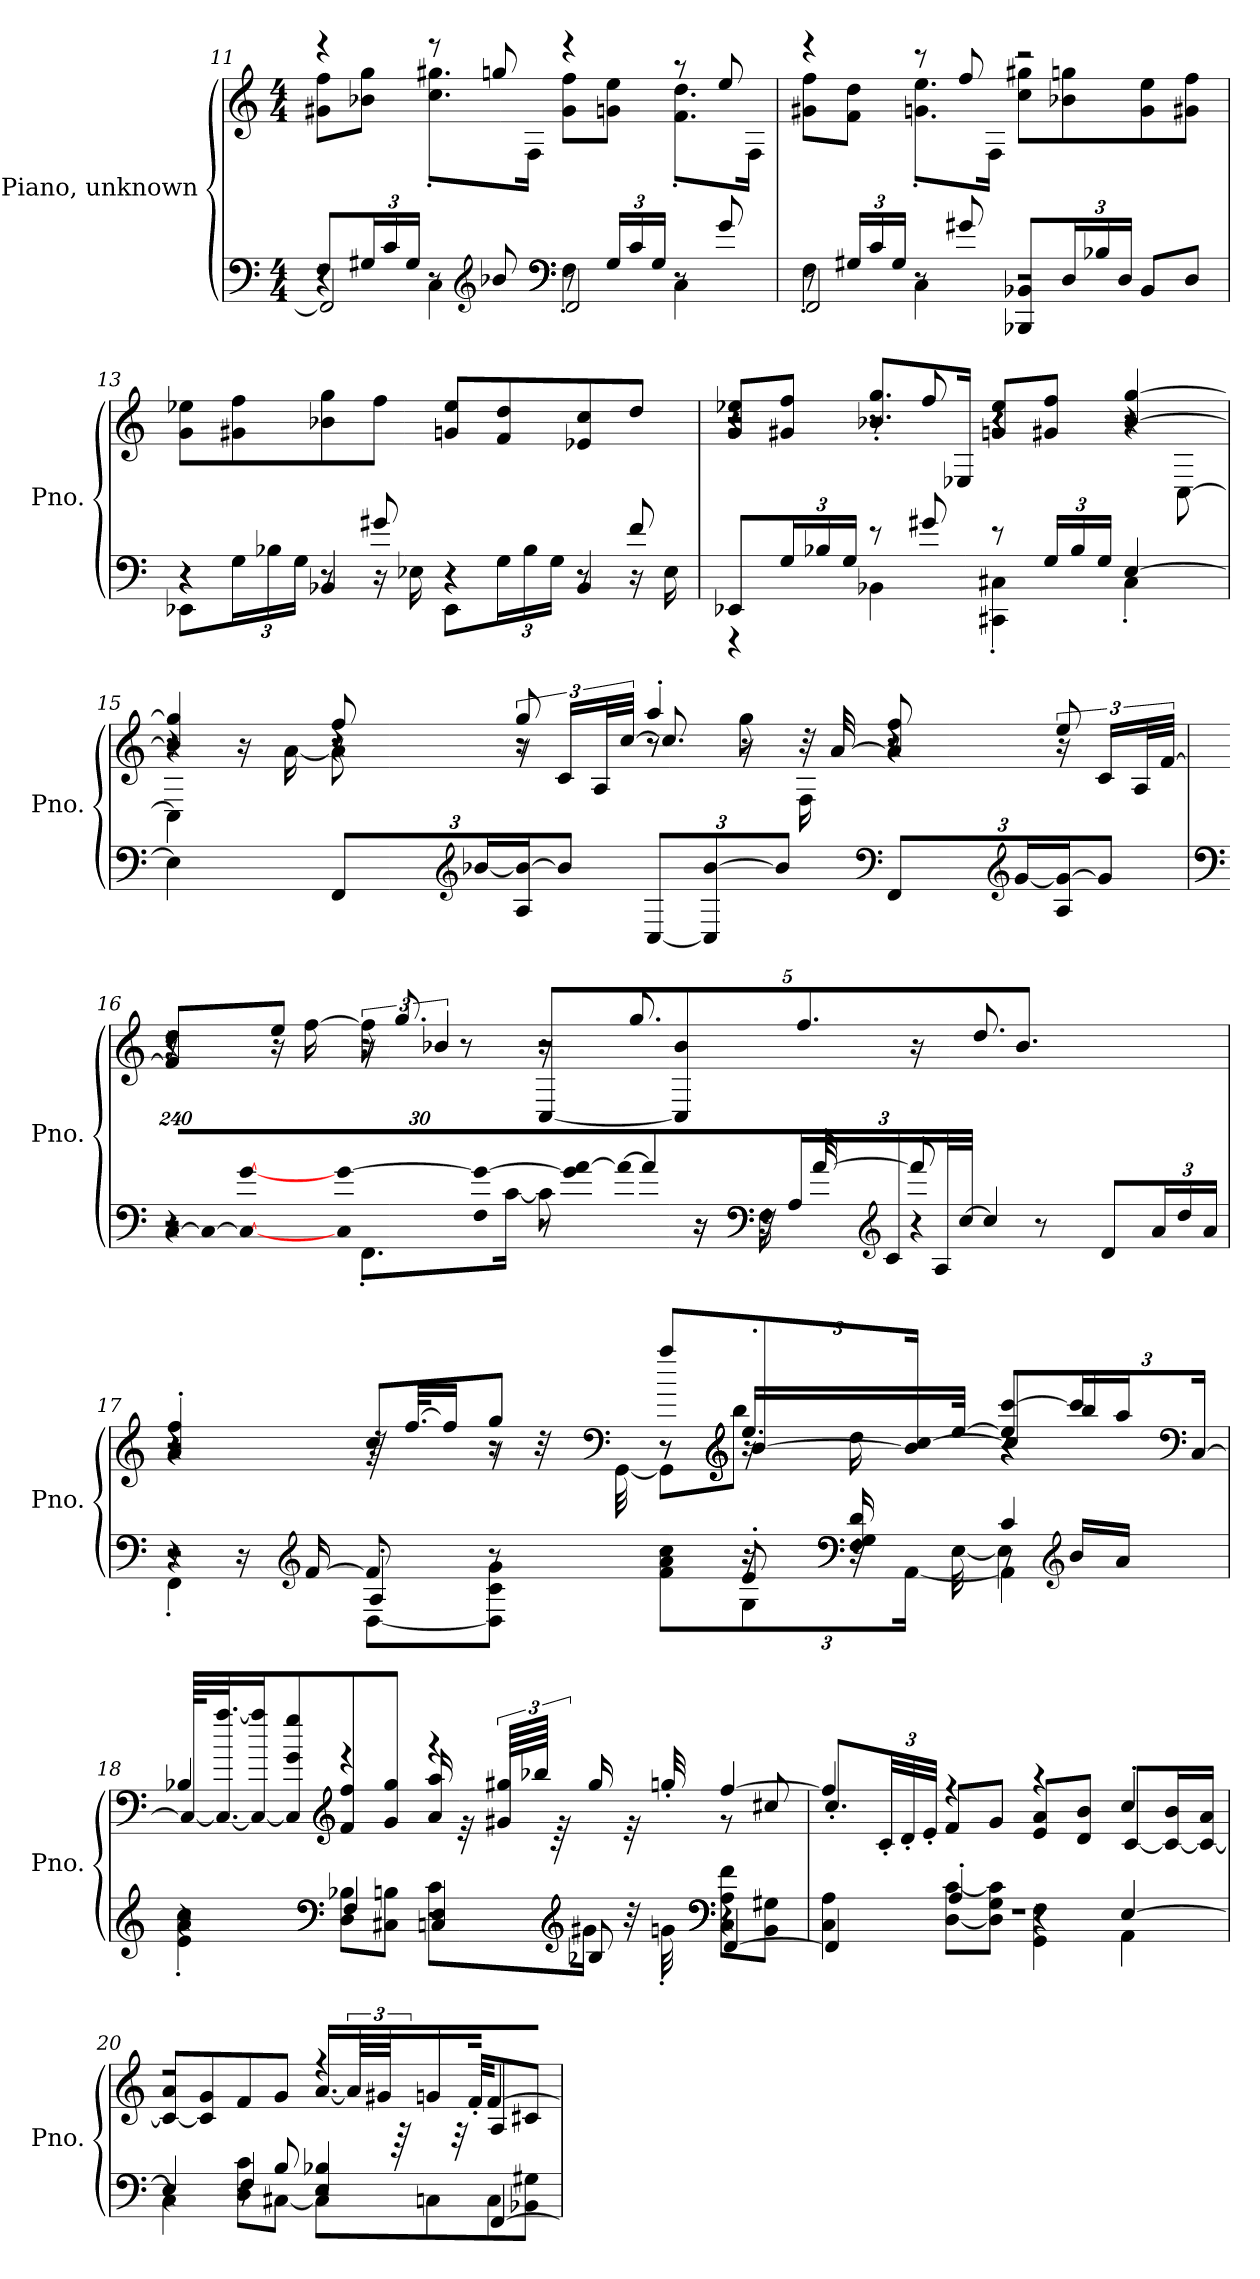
**kern	**kern
*part1	*part1
*staff2	*staff1
*I"Piano, unknown	*
*I'Pno.	*
*clefF4	*clefG2
*k[]	*k[]
*M4/4	*M4/4
=11	=11
*^	*^
*	*^	*	*
8F/L	4r	2FF/]	4r	8g#X\ 8ff\L
*Xbrackettup	*	*	*	*
24G#X/L	.	.	.	8b-X\ 8gg\J
24c/	.	.	.	.
24G#/JJ	.	.	.	.
8r	4C\	.	8r	8.cc\' 8.gg#X\'L
*clefG2	*	*	*	*
8b-X/	.	.	8ggn/	.
.	.	.	.	16F\Jk
*clefF4	*	*	*	*
8r	4F'\	2FF/	4r	8g#\ 8ff\L
24G#/LL	.	.	.	8gn\ 8ee\J
24c/	.	.	.	.
24G#/JJ	.	.	.	.
8r	4C\	.	8r	8.f\' 8.dd\'L
8g/	.	.	8ee/	.
.	.	.	.	16F\Jk
!!LO:LB:g=z	!!
=12	=12	=12	=12	=12
8r	4F'\	2FF/	4r	8g#X\ 8ff\L
24G#X/LL	.	.	.	8f\ 8dd\J
24c/	.	.	.	.
24G#/JJ	.	.	.	.
8r	4C\	.	8r	8.gn\' 8.ee\'L
8g#X/	.	.	8ff/	.
.	.	.	.	16F\Jk
8BBB-X/ 8BB-X/L	2r	2r	2r	8cc\ 8gg#X\L
24D/L	.	.	.	8b-X\ 8ggn\
24B-X/	.	.	.	.
24D/JJ	.	.	.	.
8BB-/L	.	.	.	8g\ 8ee\
8D/J	.	.	.	8g#X\ 8ff\J
*	*	*	*v	*v
=13	=13	=13	=13
4r	8EE-X\L	4r	8g\ 8ee-X\L
.	24G\L	.	8g#X\ 8ff\
.	24B-X\	.	.
.	24G\JJ	.	.
8r	8r	4BB-X/	8b-X\ 8gg\
8g#X/	16r	.	8ff\J
.	16E-X\	.	.
4r	8EE-\L	4r	8gn/ 8ee-/L
.	24G\L	.	8f/ 8dd/
.	24B-\	.	.
.	24G\JJ	.	.
8r	8r	4BB-/	8e-X/ 8cc/
8f/	16r	.	8dd/J
.	16E-\	.	.
*	*v	*v	*
!!LO:LB:g=z
=14	=14	=14
*	*	*^
*	*	*	*^
8EE-X/L	4r	4r	8g/ 8ee-X/L	2r
24G/L	.	.	8g#X/ 8ff/J	.
24B-X/	.	.	.	.
24G/JJ	.	.	.	.
8r	4BB-X\	8r	8.b-X/' 8.gg/'L	.
8g#X/	.	8ff/	.	.
.	.	.	16E-X/Jk	.
8r	4CC#X\' 4C#X\'	4r	8gn/ 8ee-/L	4r
24G/LL	.	.	8g#X/ 8ff/J	.
24B-/	.	.	.	.
24G/JJ	.	.	.	.
[4E/	4C#'\	[4b-/ [4gg/	4r	8r
.	.	.	.	[8C\
*v	*v	*	*	*
!!LO:LB:g=z
=15	=15	=15	=15
*	*	*	*^
4E\]	4b-/] 4gg/]	8r	4r	4C\]
.	.	16r	.	.
.	.	[16a\	.	.
12FF/L	8r	8a\]	8ff/	4r
*clefG2	*	*	*	*
[24b-X/L	.	.	.	.
24A/ 24b-/_J	8gg/	8r	24r	.
12b-/J]	.	.	24c/LL	.
.	.	.	48A/L	.
.	.	.	[48cc/JJJ	.
[12C/L	4aa'/	8r	8.cc/]	8r
12C/] [12b-/	.	.	.	.
.	.	8gg\	.	16r
12b-/J]	.	.	.	.
.	.	.	32r	16F\
.	.	.	[32a/	.
*clefF4	*	*	*	*
12FF/L	8r	4r	8a/] 8ff/	4r
*clefG2	*	*	*	*
[24g/L	.	.	.	.
24A/ 24g/_J	8ee/	.	24r	.
12g/J]	.	.	24c/LL	.
.	.	.	48A/L	.
.	.	.	[48f/JJJ	.
*	*v	*v	*v	*v
!!LO:LB:g=z
=16	=16
*clefF4	*
*^	*^
*	*^	*	*^
!	!	!LO:N:vis=16	!	!	!
2r	4r	[1920%137C/LL	4r	8f/] 8dd/L	8r
!	!	!LO:N:vis=64	!	!	!
.	.	960%17C/LL_	.	.	.
!	!	!LO:N:vis=64	!	!	!
.	.	960%17C/_ [960%17g/JJ	.	.	.
.	.	1920ryy	.	.	.
!	!	!LO:N:vis=16	!	!	!
.	.	1920%137C/] 1920%137g/_	.	.	.
.	.	.	.	8ee/J	16r
!	!	!LO:N:vis=32	!	!	!
.	.	640%23F/ 640%23g/_L	.	.	.
.	.	.	.	.	[16ff\
!	!	!LO:N:vis=64	!	!	!
.	.	960%17g/] [960%17a/L	.	.	.
!	!	!LO:N:vis=64	!	!	!
.	.	960%17a/JJJ_	.	.	.
.	8.FF'\L	8a/]	16r	12r	8ff\]
.	.	.	8.gg/	.	.
.	.	.	.	6b-X/	.
.	.	24A/L	.	.	8r
*clefG2	*	*	*	*	*
.	.	24c/	.	.	.
.	[16aa\Jk	.	.	.	.
.	.	48A/L	.	.	.
.	.	[48cc/JJJ	.	.	.
*	*	*	*	*Xbrackettup	*
8r	8aa\]	4cc/]	16r	[10C/L	2r
.	.	.	8.gg/	.	.
.	.	.	.	10C/] 10b-/	.
16r	16r	.	.	.	.
*clefF4	*	*	*	*	*
32r	16F\	.	.	.	.
.	.	.	.	10.ff/	.
[32a/	.	.	.	.	.
8a/]	4r	8FF/L	16r	.	.
.	.	.	8.dd/	.	.
.	.	.	.	10.b-/J	.
8r	.	24C/L	.	.	.
.	.	24F/	.	.	.
.	.	24C/JJ	.	.	.
!!LO:LB:g=z
=17	=17	=17	=17	=17	=17
*	*	*^	*	*	*^
8r	4FF'\	4r	2r	4r	2r	4a/' 4ff/'	4r
16r	.	.	.	.	.	.	.
*clefG2	*	*	*	*	*	*	*
[16f/	.	.	.	.	.	.	.
8f/]	[8D\L	4A'/	.	8cc/L	.	64r	8r
.	.	.	.	.	.	[32.ff/KLL	.
.	.	.	.	.	.	16ff/JJ]	.
8r	8D\] 8c\ 8g\J	.	.	8gg/J	.	8r	16r
.	.	.	.	.	.	.	32r
*	*	*	*	*clefF4	*	*	*
.	.	.	.	.	.	.	[32GG\
8r	8f\ 8a\ 8cc\L	8r	8r	8r	8r	8aa/L	8GG\L]
*	*	*	*	*clefG2	*	*	*
8e'/	12G\	16r	16r	16.ee'/LL	16r	[12b/	8bb\J
*clefF4	*	*	*	*	*	*	*
.	.	16F/ 16G/ 16d/	32r	.	16dd\	.	.
.	[24AA\Jk	.	.	.	.	24b/] [24cc/Jk	.
.	.	.	[32E\	[32ee/JJk	.	.	.
8r	4AA\]	4c/	4E\]	8ee/] [8ccc/L	4r	8cc/L]	4r
*clefG2	*	*	*	*	*	*	*
16b/LL	.	.	.	16ccc/L]	.	12bb/	.
16a/JJ	.	.	.	16aa/JJ	.	.	.
*	*	*	*	*clefF4	*	*	*
.	.	.	.	.	.	[24C/Jk	.
*	*	*v	*v	*	*	*	*
*	*	*	*	*v	*v	*v
!!LO:PB:g=z
=18	=18	=18	=18	=18
2r	4e\' 4a\' 4cc\'	4r	4B-X/	64C/KLLL_
.	.	.	.	32.C/_ [32.aa/J
.	.	.	.	16C/_ 16aa/]J
.	.	.	.	8C/] 8g/ 8gg/
*clefF4	*	*	*clefG2	*
.	8D\ 8B-X\L	4F/	4r	8f/ 8ff/
.	8C#X\ 8Bn\J	.	.	8g/ 8gg/J
8r	8c\L	4Cn/ 4E/	4r	16a/ 16aa/
.	.	.	.	32r
*	*	*	*	*brackettup
.	.	.	.	96g#X/ 96gg#X/LLLL
.	.	.	.	96bb-X/JJJJ
.	.	.	.	96r
*clefG2	*	*	*	*
8B-X/	16g#X\Jk	.	.	16gg#/
.	32r	.	.	32r
.	32gn'\	.	.	32ggn'/
*clefF4	*	*	*	*
4r	8C\ 8A\ 8f\L	[4FF/	[4ff/	8r
.	8BB\ 8G#X\J	.	.	8cc#X/
=19	=19	=19	=19	=19
1r	4C\ 4A\	4FF/]	4ff/]	8.cc'/L
*	*	*	*	*Xbrackettup
.	.	.	.	48c'/LL
.	.	.	.	48d'/
.	.	.	.	48e'/JJJ
.	[8D\ [8c\L	4A'/	4r	8f/L
.	8D\] 8G\ 8c\]J	.	.	8g/J
.	4GG\ 4F\	4r	4r	8e/ 8a/L
.	.	.	.	8d/ 8b/J
.	4AA\	[4E/	4cc'/	[8c/L
.	.	.	.	16c/_ 16b/L
.	.	.	.	16c/_ 16a/JJ
!!LO:LB:g=z	!!
=20	=20	=20	=20	=20
4r	4C\	4E/]	2r	8c/_ 8a/L
.	.	.	.	8c/] 8g/
8r	8D\ 8c\L	4F/	.	8f/
8B/	[8C#X\J	.	.	8g/J
2r	8C#\L]	4E/ 4B-X/	4r	[16.a/LL
*	*	*	*	*brackettup
.	.	.	.	96a/LL]
.	.	.	.	96g#X/JJJJ
.	.	.	.	96r
.	8Cn\	.	.	16gn/
.	.	.	.	32r
.	.	.	.	32f'/KKL
.	8C\	[4FF/	[4f/	8A/
.	8BB-X\ 8G#X\J	.	.	8c#X/J
*v	*v	*v	*	*
*	*v	*v
=	=
*-	*-
